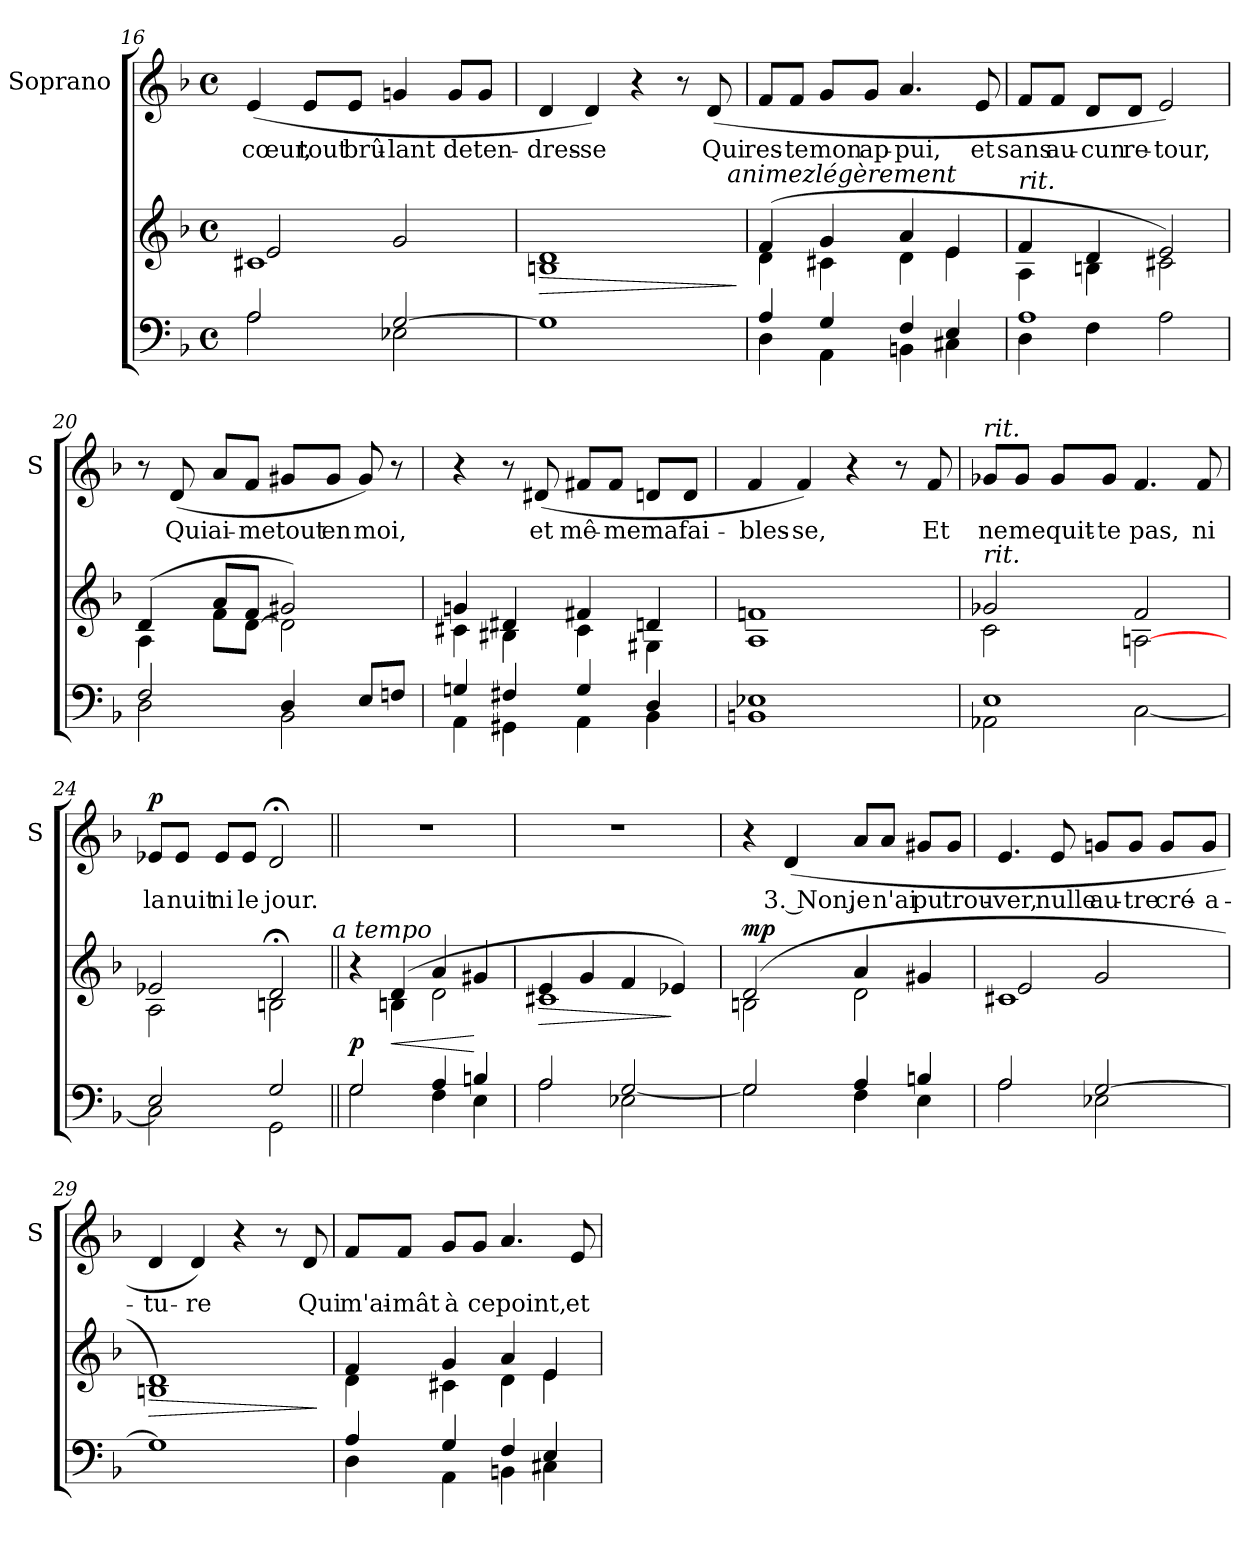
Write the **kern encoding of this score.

**kern	**kern	**dynam	**kern	**text	**dynam
*part2	*part2	*part2	*part1	*part1	*part1
*staff3	*staff2	*staff2/3	*staff1	*staff1	*staff1
*	*	*	*I"Soprano	*	*
*	*	*	*I'S	*	*
!!LO:PB:g=z
*clefF4	*clefG2	*	*clefG2	*	*
*k[b-]	*k[b-]	*	*k[b-]	*	*
*F:	*F:	*	*F:	*	*
*M4/4	*M4/4	*	*M4/4	*	*
*met(c)	*met(c)	*	*met(c)	*	*
=16	=16	=16	=16	=16	=16
*^	*^	*	*	*	*
*	*^	*	*	*	*	*	*
!	!	!	!	!	!	!	!LO:LY:b	!
2A\	2A/	2ryy	1c#X	2e/	.	(4e/	cœur,	.
!	!	!	!	!	!	!	!LO:LY:b	!
.	.	.	.	.	.	8e/L	tout	.
!	!	!	!	!	!	!	!LO:LY:b	!
.	.	.	.	.	.	8e/J	brû-	.
!	!	!	!	!	!	!	!LO:LY:b:rj	!
[>2G/	8..ryy	2E-X\	.	2g/	.	4gni/	-lant	.
.	4ryy	.	.	.	.	.	.	.
!	!	!	!	!	!	!	!LO:LY:b	!
.	.	.	.	.	.	8g/L	de	.
!	!	!	!	!	!	!	!LO:LY:b	!
.	.	.	.	.	.	8g/J	ten-	.
.	32ryy	.	.	.	.	.	.	.
*	*v	*v	*	*	*	*	*	*
=17	=17	=17	=17	=17	=17	=17	=17
!	!	!	!	!LO:HP:b	!	!LO:LY:b	!
*v	*v	*	*	*	*	*	*
1G]	1Bn 1d	2...ryy	>	4d/	-dres-	.
!	!	!	!	!	!LO:LY:b	!
.	.	.	.	4d/)	-se	.
.	.	.	.	4r	.	.
.	.	.	.	8r	.	.
!	!	!	!	!	!LO:LY:b	!
.	.	.	.	(8d/	Qui	.
!	!	!LO:TX:a:i:t=animezlégèrement	!	!	!	!
.	.	16ryy	.	.	.	.
.	.	.	]	.	.	.
=18	=18	=18	=18	=18	=18	=18
*^	*	*	*	*	*	*
!	!	!	!	!	!	!LO:LY:b	!
4A/	4D\	(4f/	4d\	.	8f/L	res-	.
!	!	!	!	!	!	!LO:LY:b	!
.	.	.	.	.	8f/J	-te	.
!	!	!	!	!	!	!LO:LY:b	!
4G/	4AA\	4g/	4c#X\	.	8g/L	mon	.
!	!	!	!	!	!	!LO:LY:b	!
.	.	.	.	.	8g/J	ap-	.
!	!	!	!	!	!	!LO:LY:b:rj	!
4F/	4BBn\	4a/	4d\	.	4.a/	-pui,	.
4E/	4C#X\	4e/	4e\	.	.	.	.
!	!	!	!	!	!	!LO:LY:b	!
.	.	.	.	.	8e/	et	.
=19	=19	=19	=19	=19	=19	=19	=19
!	!	!LO:TX:a:i:t=rit.	!	!	!	!	!
!	!	!	!	!	!	!LO:LY:b	!
1A	4D\	4A\	4f/	.	8f/L	sans	.
!	!	!	!	!	!	!LO:LY:b	!
.	.	.	.	.	8f/J	au-	.
!	!	!	!	!	!	!LO:LY:b:rj	!
.	4F\	4d/	4Bn\	.	8d/L	-cun	.
!	!	!	!	!	!	!LO:LY:b	!
.	.	.	.	.	8d/J	re-	.
!	!	!	!	!	!	!LO:LY:b	!
.	2A\	2e/)	2c#X\	.	2e/)	-tour,	.
!!LO:LB:g=z
=20	=20	=20	=20	=20	=20	=20	=20
2F/	2D\	(4d/	4A\	.	8r	.	.
!	!	!	!	!	!	!LO:LY:b	!
.	.	.	.	.	(8d/	Qui	.
!	!	!	!	!	!	!LO:LY:b	!
.	.	8f\L	8a/L	.	8a/L	ai-	.
!	!	!	!	!	!	!LO:LY:b	!
.	.	[<8d\J	8f/J	.	8f/J	-me	.
!	!	!	!	!	!	!LO:LY:b	!
4D/	2BB-i\	2d\]	2g#X/)	.	8g#X/L	tout	.
!	!	!	!	!	!	!LO:LY:b	!
.	.	.	.	.	8g#/J	en	.
!	!	!	!	!	!	!LO:LY:b	!
8E/L	.	.	.	.	8g#/)	moi,	.
8Fn/J	.	.	.	.	8r	.	.
=21	=21	=21	=21	=21	=21	=21	=21
4Gni/	4AA\	4gn/	4c#X\	.	4r	.	.
4F#X/	4GG#X\	4d#X/	4B#X\	.	8r	.	.
!	!	!	!	!	!	!LO:LY:b	!
.	.	.	.	.	(8d#X/	et	.
!	!	!	!	!	!	!LO:LY:b	!
4G/	4AA\	4f#X/	4c#\	.	8f#X/L	mê-	.
!	!	!	!	!	!	!LO:LY:b	!
.	.	.	.	.	8f#/J	-me	.
!	!	!	!	!	!	!LO:LY:b	!
4D/	4BB-i\	4dn/	4G#X\	.	8dn/L	ma	.
!	!	!	!	!	!	!LO:LY:b	!
.	.	.	.	.	8d/J	fai-	.
*v	*v	*	*	*	*	*	*
*	*v	*v	*	*	*	*
=22	=22	=22	=22	=22	=22
!	!	!	!	!LO:LY:b	!
1BBn 1E-X	1A 1fni	.	4f/	-bles-	.
!	!	!	!	!LO:LY:b	!
.	.	.	4f/)	-se,	.
.	.	.	4r	.	.
.	.	.	8r	.	.
!	!	!	!	!LO:LY:b	!
.	.	.	8f/	Et	.
!!LO:LB:g=z
=23	=23	=23	=23	=23	=23
*^	*^	*	*	*	*
!	!	!	!	!	!LO:TX:a:i:t=rit.	!	!
!	!	!LO:TX:a:i:t=rit.	!	!	!	!	!
!	!	!	!	!	!	!LO:LY:b	!
1E	2AA-X\	2c\	2g-X/	.	8g-X/L	ne	.
!	!	!	!	!	!	!LO:LY:b	!
.	.	.	.	.	8g-/J	me	.
!	!	!	!	!	!	!LO:LY:b	!
.	.	.	.	.	8g-/L	quit-	.
!	!	!	!	!	!	!LO:LY:b	!
.	.	.	.	.	8g-/J	-te	.
!	!	!	!	!	!	!LO:LY:b	!
.	[<2C\	[<2Ani\	2f/	.	4.f/	pas,	.
!	!	!	!	!	!	!LO:LY:b	!
.	.	.	.	.	8f/	ni	.
=24	=24	=24	=24	=24	=24	=24	=24
!	!	!	!	!	!	!LO:LY:b	!LO:DY:a
2E/	2C\]	2e-X/	2A\	.	8e-X/L	la	p
!	!	!	!	!	!	!LO:LY:b	!
.	.	.	.	.	8e-/J	nuit	.
!	!	!	!	!	!	!LO:LY:b	!
.	.	.	.	.	8e-/L	ni	.
!	!	!	!	!	!	!LO:LY:b	!
.	.	.	.	.	8e-/J	le	.
!	!	!	!	!	!	!LO:LY:b	!
2G/	2GG\	2d;</	2Bn\	.	2d;/	jour.	.
!	!	!	!LO:TX:a:i:t=a tempo	!	!	!	!
=25||	=25||	=25||	=25||	=25||	=25||	=25||	=25||
!	!	!	!	!LO:DY:a=2	!	!	!
2G/	2G\	4ra	4ryy	p	1r	.	.
!	!	!	!	!LO:HP:b	!	!	!
.	.	4Bn\	(4d/	<	.	.	.
4A/	4F\	4a/	2d\	.	.	.	.
4Bn/	4E\	4g#X/	.	[	.	.	.
=26	=26	=26	=26	=26	=26	=26	=26
!	!	!	!	!LO:HP:b	!	!	!
*	*	*	*^	*	*	*	*
2A/	2A\	2ryy	1c#X	4e/	>	1r	.	.
.	.	.	.	4g/	.	.	.	.
2E-X\	[<2G/	8..ryy	.	4f/	.	.	.	.
.	.	4ryy	.	.	.	.	.	.
.	.	.	.	4e-X/)	]	.	.	.
.	.	32ryy	.	.	.	.	.	.
*	*	*	*v	*v	*	*	*	*
!!LO:LB:g=z
=27	=27	=27	=27	=27	=27	=27	=27
!	!	!	!	!LO:DY:a	!	!	!
2G/	2G\]	(2d/	2Bn\	mp	4r	.	.
!	!	!	!	!	!	!LO:LY:b:rj	!
.	.	.	.	.	(4d/	3. Non,	.
!	!	!	!	!	!	!LO:LY:b	!
4A/	4F\	4a/	2d\	.	8a/L	je	.
!	!	!	!	!	!	!LO:LY:b	!
.	.	.	.	.	8a/J	n'ai	.
!	!	!	!	!	!	!LO:LY:b	!
4Bn/	4E\	4g#X/	.	.	8g#X/L	pu	.
!	!	!	!	!	!	!LO:LY:b	!
.	.	.	.	.	8g#/J	trou-	.
=28	=28	=28	=28	=28	=28	=28	=28
*	*^	*	*	*	*	*	*
!	!	!	!	!	!	!	!LO:LY:b	!
2A\	2A/	2ryy	1c#X	2e/	.	4.e/	-ver,	.
!	!	!	!	!	!	!	!LO:LY:b	!
.	.	.	.	.	.	8e/	nulle	.
!	!	!	!	!	!	!	!LO:LY:b	!
[>2G/	4ryy	2E-X\	.	2g/	.	8gni/L	au-	.
!	!	!	!	!	!	!	!LO:LY:b	!
.	.	.	.	.	.	8g/J	-tre	.
!	!	!	!	!	!	!	!LO:LY:b	!
.	4ryy	.	.	.	.	8g/L	cré-	.
!	!	!	!	!	!	!	!LO:LY:b	!
.	.	.	.	.	.	8g/J	-a-	.
*v	*v	*v	*	*	*	*	*	*
*	*v	*v	*	*	*	*
=29	=29	=29	=29	=29	=29
!	!	!LO:HP:b	!	!LO:LY:b	!
1G]	1Bn 1d)	>	4d/	-tu-	.
!	!	!	!	!LO:LY:b	!
.	.	.	4d/)	-re	.
.	.	.	4r	.	.
.	.	.	8r	.	.
!	!	!	!	!LO:LY:b	!
.	.	.	8d/	Qui	.
.	.	]	.	.	.
=30	=30	=30	=30	=30	=30
*^	*^	*	*	*	*
!	!	!	!	!	!	!LO:LY:b	!
4A/	4D\	4f/	4d\	.	8f/L	m'ai-	.
!	!	!	!	!	!	!LO:LY:b:rj	!
.	.	.	.	.	8f/J	-mât	.
!	!	!	!	!	!	!LO:LY:b	!
4G/	4AA\	4g/	4c#X\	.	8g/L	à	.
!	!	!	!	!	!	!LO:LY:b	!
.	.	.	.	.	8g/J	ce	.
!	!	!	!	!	!	!LO:LY:b	!
4F/	4BBn\	4a/	4d\	.	4.a/	point,	.
4E/	4C#X\	4e/	4e\	.	.	.	.
!	!	!	!	!	!	!LO:LY:b	!
.	.	.	.	.	8e/	et	.
*v	*v	*	*	*	*	*	*
*	*v	*v	*	*	*	*
=	=	=	=	=	=
*-	*-	*-	*-	*-	*-
